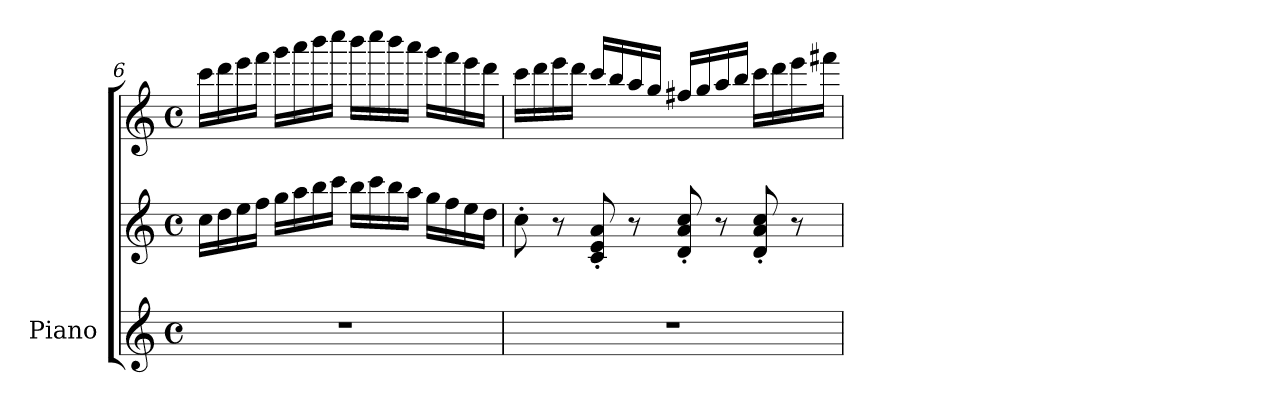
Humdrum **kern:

**kern	**kern	**kern
*part1	*part1	*part1
*staff3	*staff2	*staff1
*I"Piano	*	*
*I'Pno	*	*
*clefG2	*clefG2	*clefG2
*k[]	*k[]	*k[]
*M4/4	*M4/4	*M4/4
*met(c)	*met(c)	*met(c)
=6	=6	=6
1r	16cc\LL	16ccc\LL
.	16dd\	16ddd\
.	16ee\	16eee\
.	16ff\JJ	16fff\JJ
.	16gg\LL	16ggg\LL
.	16aa\	16aaa\
.	16bb\	16bbb\
.	16ccc\JJ	16cccc\JJ
.	16bb\LL	16bbb\LL
.	16ccc\	16cccc\
.	16bb\	16bbb\
.	16aa\JJ	16aaa\JJ
.	16gg\LL	16ggg\LL
.	16ff\	16fff\
.	16ee\	16eee\
.	16dd\JJ	16ddd\JJ
!!LO:LB:g=z
=7	=7	=7
1r	8cc'\	16ccc\LL
.	.	16ddd\
.	8r	16eee\
.	.	16ddd\JJ
.	8c/' 8e/' 8a/'	16ccc/LL
.	.	16bb/
.	8r	16aa/
.	.	16gg/JJ
.	8d/' 8a/' 8cc/'	16ff#X/LL
.	.	16gg/
.	8r	16aa/
.	.	16bb/JJ
.	8d/' 8a/' 8cc/'	16ccc\LL
.	.	16ddd\
.	8r	16eee\
.	.	16fff#X\JJ
=	=	=
*-	*-	*-
